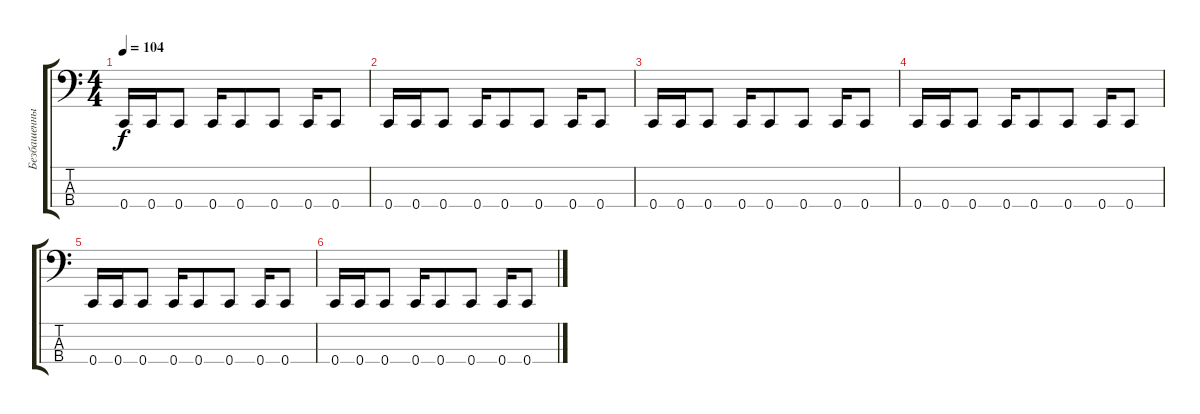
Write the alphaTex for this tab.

\track ("Безбашенный басист+струны \"Carvin\"" "Безбашенны") {instrument electricbassfinger}
\staff {score tabs}
\tuning (Eb2 Bb1 F1 C1) {hide}
\ts (4 4)
\tempo 104
\clef f4
\ks c
0.4.16{dy f} 0.4.16 0.4.8 0.4.16 0.4.8 0.4.8 0.4.16 0.4.8 |
0.4.16 0.4.16 0.4.8 0.4.16 0.4.8 0.4.8 0.4.16 0.4.8 |
0.4.16 0.4.16 0.4.8 0.4.16 0.4.8 0.4.8 0.4.16 0.4.8 |
0.4.16 0.4.16 0.4.8 0.4.16 0.4.8 0.4.8 0.4.16 0.4.8 |
0.4.16 0.4.16 0.4.8 0.4.16 0.4.8 0.4.8 0.4.16 0.4.8 |
0.4.16 0.4.16 0.4.8 0.4.16 0.4.8 0.4.8 0.4.16 0.4.8
